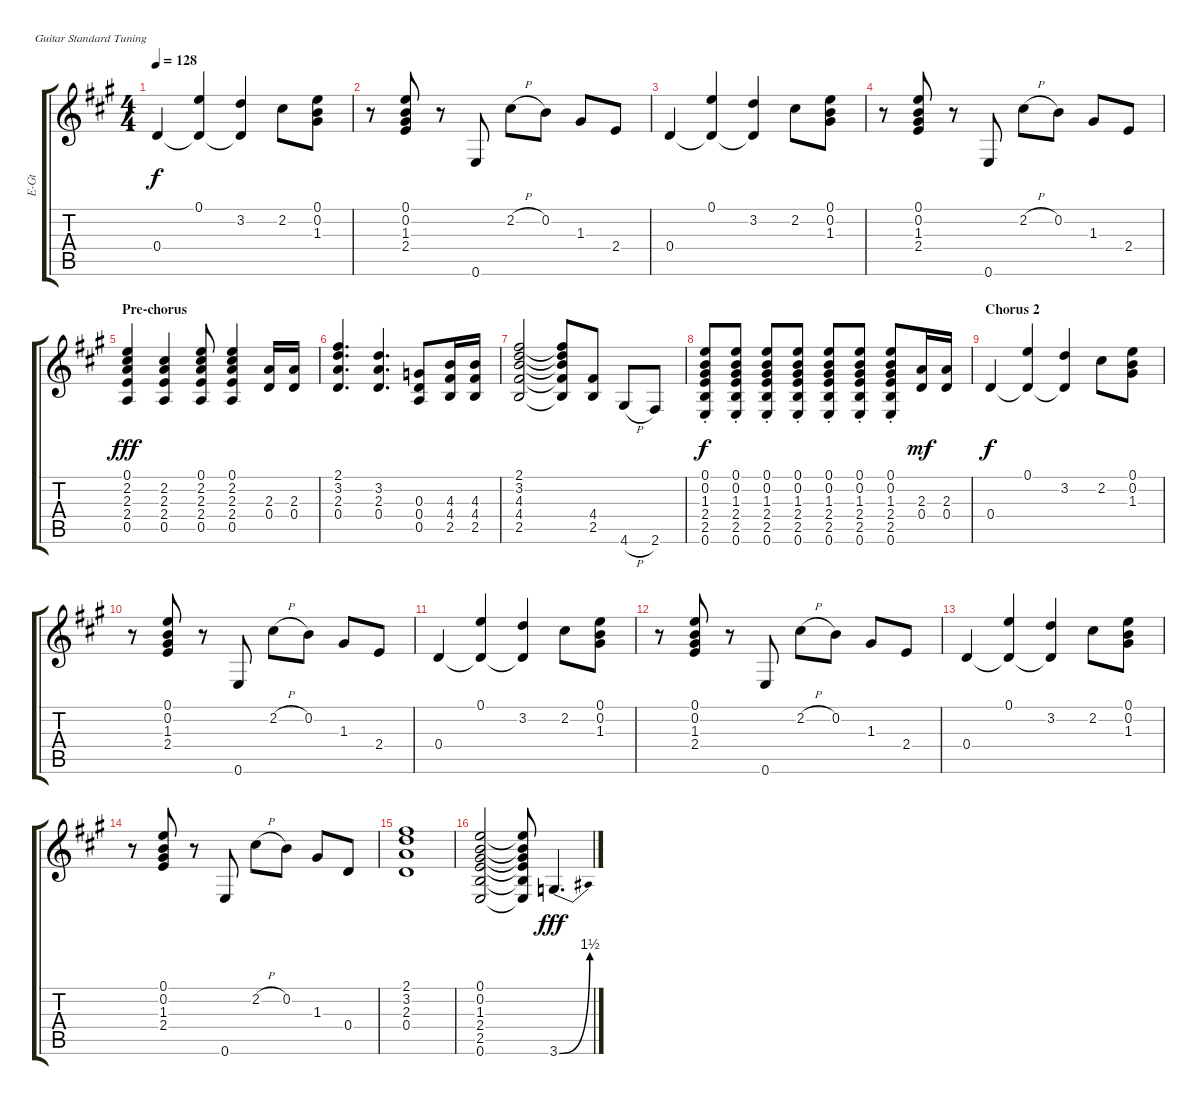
\defaultSystemsLayout 4
\bracketExtendMode groupsimilarinstruments
\otherSystemsTrackNameOrientation horizontal
\track ("Guitar" "E-Gt") {instrument distortionguitar}
\staff {score tabs}
\tuning (E4 B3 G3 D3 A2 E2)
\ts (4 4)
\tempo 128
\clef g2
\ks a
0.4.4{dy f} (0.1 0.4{t}).4 (3.2 0.4{t}).4 2.2.8 (0.1 0.2 1.3).8 |
r.8 (0.2 1.3 0.1 2.4).8 r.8 0.6.8 2.2{h}.8 0.2.8 1.3.8 2.4.8 |
0.4.4 (0.1 0.4{t}).4 (3.2 0.4{t}).4 2.2.8 (0.1 0.2 1.3).8 |
r.8 (0.2 1.3 0.1 2.4).8 r.8 0.6.8 2.2{h}.8 0.2.8 1.3.8 2.4.8 |
\section ("" "Pre-chorus")
(0.1 2.2 2.3 2.4 0.5).4{dy fff} (2.2 2.3 2.4 0.5).4 (0.1 2.2 2.3 2.4 0.5).8 (0.1 2.2 2.3 2.4 0.5).4 (0.4 2.3).16 (2.3 0.4).16 |
(2.1 3.2 2.3 0.4).4{d} (0.4 2.3 3.2).4{d} (0.4 0.5 0.3).8 (4.3 4.4 2.5).16 (4.3 4.4 2.5).16 |
(2.5 4.4 4.3 3.2 2.1).2 (2.5{t} 4.4{t} 4.3{t} 3.2{t} 2.1{t}).8 (4.4 2.5).8 4.6{h}.8 2.6.8 |
(0.1{st} 0.2{st} 1.3{st} 2.4{st} 2.5{st} 0.6{st}).8{dy f} (0.1{st} 0.2{st} 1.3{st} 2.4{st} 2.5{st} 0.6{st}).8 (0.1{st} 0.2{st} 1.3{st} 2.4{st} 2.5{st} 0.6{st}).8 (0.1{st} 0.2{st} 1.3{st} 2.4{st} 2.5{st} 0.6{st}).8 (0.1{st} 0.2{st} 1.3{st} 2.4{st} 2.5{st} 0.6{st}).8 (0.1{st} 0.2{st} 1.3{st} 2.4{st} 2.5{st} 0.6{st}).8 (0.1{st} 0.2{st} 1.3{st} 2.4{st} 2.5{st} 0.6{st}).8 (2.3 0.4).16{dy mf} (0.4 2.3).16 |
\section ("" "Chorus 2")
0.4.4{dy f} (0.1 0.4{t}).4 (3.2 0.4{t}).4 2.2.8 (0.1 0.2 1.3).8 |
r.8 (0.2 1.3 0.1 2.4).8 r.8 0.6.8 2.2{h}.8 0.2.8 1.3.8 2.4.8 |
0.4.4 (0.1 0.4{t}).4 (3.2 0.4{t}).4 2.2.8 (0.1 0.2 1.3).8 |
r.8 (0.2 1.3 0.1 2.4).8 r.8 0.6.8 2.2{h}.8 0.2.8 1.3.8 2.4.8 |
0.4.4 (0.1 0.4{t}).4 (3.2 0.4{t}).4 2.2.8 (0.1 0.2 1.3).8 |
r.8 (0.2 1.3 0.1 2.4).8 r.8 0.6.8 2.2{h}.8 0.2.8 1.3.8 0.4.8 |
(2.1 3.2 2.3 0.4).1 |
(0.1 0.2 1.3 2.4 2.5 0.6).2 (0.1{t} 0.2{t} 1.3{t} 2.4{t} 2.5{t} 0.6{t}).8 3.6{be (bend 0 0 60 6)}.4{d dy fff}
